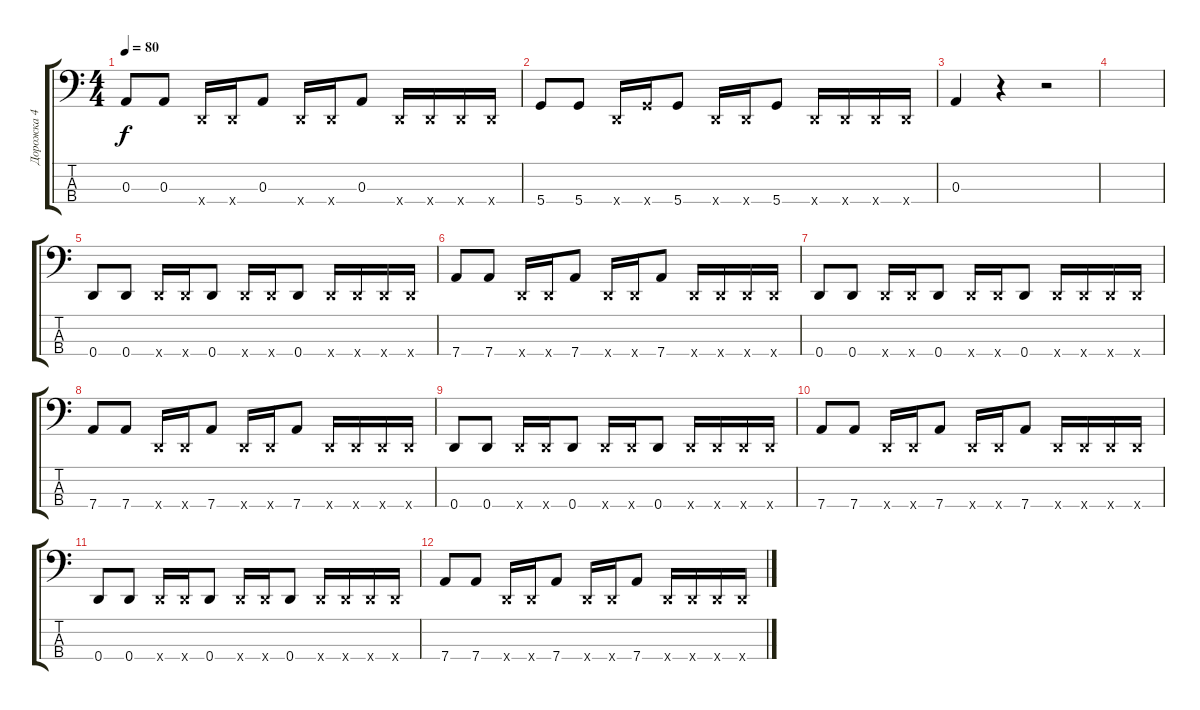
\track ("Дорожка 4" "Дорожка 4") {instrument electricbasspick}
\staff {score tabs}
\tuning (G2 D2 A1 D1) {hide}
\ts (4 4)
\tempo 80
\clef f4
\ks c
0.3.8{dy f} 0.3.8 0.4{x}.16 0.4{x}.16 0.3.8 0.4{x}.16 0.4{x}.16 0.3.8 0.4{x}.16 0.4{x}.16 0.4{x}.16 0.4{x}.16 |
5.4.8 5.4.8 0.4{x}.16 5.4{x}.16 5.4.8 0.4{x}.16 0.4{x}.16 5.4.8 0.4{x}.16 0.4{x}.16 0.4{x}.16 0.4{x}.16 |
0.3.4 r.4 r.2 |
|
0.4.8 0.4.8 0.4{x}.16 0.4{x}.16 0.4.8 0.4{x}.16 0.4{x}.16 0.4.8 0.4{x}.16 0.4{x}.16 0.4{x}.16 0.4{x}.16 |
7.4.8 7.4.8 0.4{x}.16 0.4{x}.16 7.4.8 0.4{x}.16 0.4{x}.16 7.4.8 0.4{x}.16 0.4{x}.16 0.4{x}.16 0.4{x}.16 |
0.4.8 0.4.8 0.4{x}.16 0.4{x}.16 0.4.8 0.4{x}.16 0.4{x}.16 0.4.8 0.4{x}.16 0.4{x}.16 0.4{x}.16 0.4{x}.16 |
7.4.8 7.4.8 0.4{x}.16 0.4{x}.16 7.4.8 0.4{x}.16 0.4{x}.16 7.4.8 0.4{x}.16 0.4{x}.16 0.4{x}.16 0.4{x}.16 |
0.4.8 0.4.8 0.4{x}.16 0.4{x}.16 0.4.8 0.4{x}.16 0.4{x}.16 0.4.8 0.4{x}.16 0.4{x}.16 0.4{x}.16 0.4{x}.16 |
7.4.8 7.4.8 0.4{x}.16 0.4{x}.16 7.4.8 0.4{x}.16 0.4{x}.16 7.4.8 0.4{x}.16 0.4{x}.16 0.4{x}.16 0.4{x}.16 |
0.4.8 0.4.8 0.4{x}.16 0.4{x}.16 0.4.8 0.4{x}.16 0.4{x}.16 0.4.8 0.4{x}.16 0.4{x}.16 0.4{x}.16 0.4{x}.16 |
7.4.8 7.4.8 0.4{x}.16 0.4{x}.16 7.4.8 0.4{x}.16 0.4{x}.16 7.4.8 0.4{x}.16 0.4{x}.16 0.4{x}.16 0.4{x}.16
